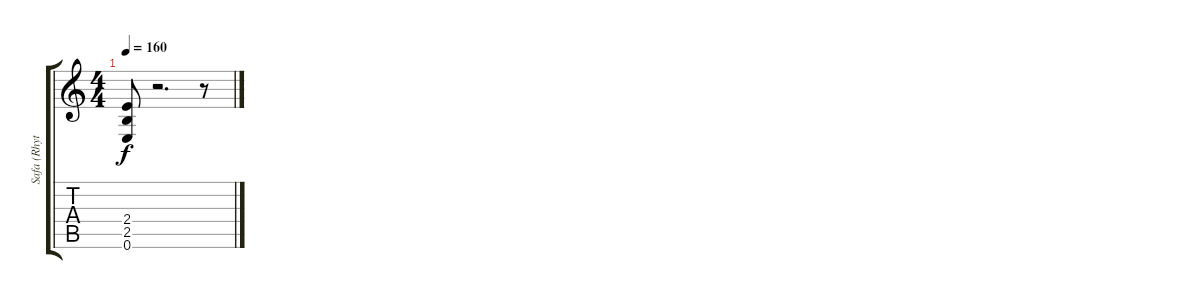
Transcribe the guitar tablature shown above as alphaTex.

\track ("Safa (Rhythm)" "Safa (Rhyt") {instrument distortionguitar}
\staff {score tabs}
\tuning (E4 B3 G3 D3 A2 E2) {hide}
\ts (4 4)
\tempo 160
\clef g2
\ks c
(2.4 2.5 0.6).8{dy f} r.2{d} r.8
